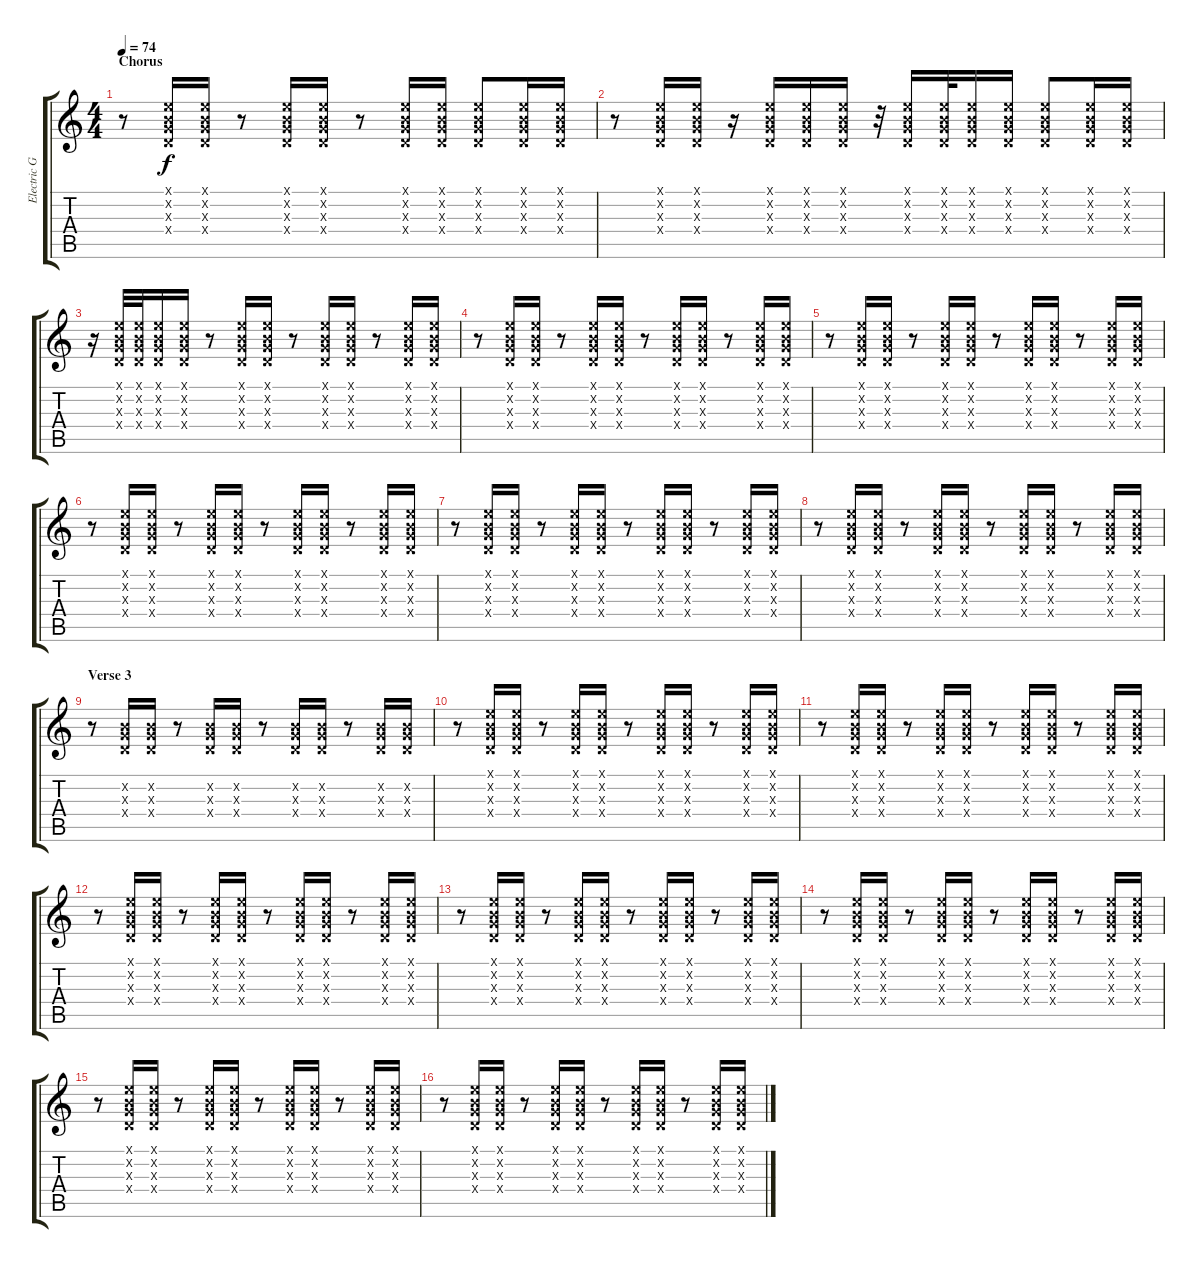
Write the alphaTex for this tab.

\track ("Electric Guitar (Walsh-3)" "Electric G") {instrument overdrivenguitar}
\staff {score tabs}
\tuning (E4 B3 G3 D3 A2 E2) {hide}
\ts (4 4)
\section ("" "Chorus")
\tempo 74
\clef g2
\ks c
r.8{dy f} (0.1{x} 0.2{x} 0.3{x} 0.4{x}).16 (0.1{x} 0.2{x} 0.3{x} 0.4{x}).16 r.8 (0.1{x} 0.2{x} 0.3{x} 0.4{x}).16 (0.1{x} 0.2{x} 0.3{x} 0.4{x}).16 r.8 (0.1{x} 0.2{x} 0.3{x} 0.4{x}).16 (0.1{x} 0.2{x} 0.3{x} 0.4{x}).16 (0.1{x} 0.2{x} 0.3{x} 0.4{x}).8 (0.1{x} 0.2{x} 0.3{x} 0.4{x}).16 (0.1{x} 0.2{x} 0.3{x} 0.4{x}).16 |
r.8 (0.1{x} 0.2{x} 0.3{x} 0.4{x}).16 (0.1{x} 0.2{x} 0.3{x} 0.4{x}).16 r.16 (0.1{x} 0.2{x} 0.3{x} 0.4{x}).16 (0.1{x} 0.2{x} 0.3{x} 0.4{x}).16 (0.1{x} 0.2{x} 0.3{x} 0.4{x}).16 r.32 (0.1{x} 0.2{x} 0.3{x} 0.4{x}).16 (0.1{x} 0.2{x} 0.3{x} 0.4{x}).32 (0.1{x} 0.2{x} 0.3{x} 0.4{x}).16 (0.1{x} 0.2{x} 0.3{x} 0.4{x}).16 (0.1{x} 0.2{x} 0.3{x} 0.4{x}).8 (0.1{x} 0.2{x} 0.3{x} 0.4{x}).16 (0.1{x} 0.2{x} 0.3{x} 0.4{x}).16 |
r.16 (0.1{x} 0.2{x} 0.3{x} 0.4{x}).32 (0.1{x} 0.2{x} 0.3{x} 0.4{x}).32 (0.1{x} 0.2{x} 0.3{x} 0.4{x}).16 (0.1{x} 0.2{x} 0.3{x} 0.4{x}).16 r.8 (0.1{x} 0.2{x} 0.3{x} 0.4{x}).16 (0.1{x} 0.2{x} 0.3{x} 0.4{x}).16 r.8 (0.1{x} 0.2{x} 0.3{x} 0.4{x}).16 (0.1{x} 0.2{x} 0.3{x} 0.4{x}).16 r.8 (0.1{x} 0.2{x} 0.3{x} 0.4{x}).16 (0.1{x} 0.2{x} 0.3{x} 0.4{x}).16 |
r.8 (0.1{x} 0.2{x} 0.3{x} 0.4{x}).16 (0.1{x} 0.2{x} 0.3{x} 0.4{x}).16 r.8 (0.1{x} 0.2{x} 0.3{x} 0.4{x}).16 (0.1{x} 0.2{x} 0.3{x} 0.4{x}).16 r.8 (0.1{x} 0.2{x} 0.3{x} 0.4{x}).16 (0.1{x} 0.2{x} 0.3{x} 0.4{x}).16 r.8 (0.1{x} 0.2{x} 0.3{x} 0.4{x}).16 (0.1{x} 0.2{x} 0.3{x} 0.4{x}).16 |
r.8 (0.1{x} 0.2{x} 0.3{x} 0.4{x}).16 (0.1{x} 0.2{x} 0.3{x} 0.4{x}).16 r.8 (0.1{x} 0.2{x} 0.3{x} 0.4{x}).16 (0.1{x} 0.2{x} 0.3{x} 0.4{x}).16 r.8 (0.1{x} 0.2{x} 0.3{x} 0.4{x}).16 (0.1{x} 0.2{x} 0.3{x} 0.4{x}).16 r.8 (0.1{x} 0.2{x} 0.3{x} 0.4{x}).16 (0.1{x} 0.2{x} 0.3{x} 0.4{x}).16 |
r.8 (0.1{x} 0.2{x} 0.3{x} 0.4{x}).16 (0.1{x} 0.2{x} 0.3{x} 0.4{x}).16 r.8 (0.1{x} 0.2{x} 0.3{x} 0.4{x}).16 (0.1{x} 0.2{x} 0.3{x} 0.4{x}).16 r.8 (0.1{x} 0.2{x} 0.3{x} 0.4{x}).16 (0.1{x} 0.2{x} 0.3{x} 0.4{x}).16 r.8 (0.1{x} 0.2{x} 0.3{x} 0.4{x}).16 (0.1{x} 0.2{x} 0.3{x} 0.4{x}).16 |
r.8 (0.1{x} 0.2{x} 0.3{x} 0.4{x}).16 (0.1{x} 0.2{x} 0.3{x} 0.4{x}).16 r.8 (0.1{x} 0.2{x} 0.3{x} 0.4{x}).16 (0.1{x} 0.2{x} 0.3{x} 0.4{x}).16 r.8 (0.1{x} 0.2{x} 0.3{x} 0.4{x}).16 (0.1{x} 0.2{x} 0.3{x} 0.4{x}).16 r.8 (0.1{x} 0.2{x} 0.3{x} 0.4{x}).16 (0.1{x} 0.2{x} 0.3{x} 0.4{x}).16 |
r.8 (0.1{x} 0.2{x} 0.3{x} 0.4{x}).16 (0.1{x} 0.2{x} 0.3{x} 0.4{x}).16 r.8 (0.1{x} 0.2{x} 0.3{x} 0.4{x}).16 (0.1{x} 0.2{x} 0.3{x} 0.4{x}).16 r.8 (0.1{x} 0.2{x} 0.3{x} 0.4{x}).16 (0.1{x} 0.2{x} 0.3{x} 0.4{x}).16 r.8 (0.1{x} 0.2{x} 0.3{x} 0.4{x}).16 (0.1{x} 0.2{x} 0.3{x} 0.4{x}).16 |
\section ("" "Verse 3")
r.8 (0.2{x} 0.3{x} 0.4{x}).16 (0.2{x} 0.3{x} 0.4{x}).16 r.8 (0.2{x} 0.3{x} 0.4{x}).16 (0.2{x} 0.3{x} 0.4{x}).16 r.8 (0.2{x} 0.3{x} 0.4{x}).16 (0.2{x} 0.3{x} 0.4{x}).16 r.8 (0.2{x} 0.3{x} 0.4{x}).16 (0.2{x} 0.3{x} 0.4{x}).16 |
r.8 (0.1{x} 0.2{x} 0.3{x} 0.4{x}).16 (0.1{x} 0.2{x} 0.3{x} 0.4{x}).16 r.8 (0.1{x} 0.2{x} 0.3{x} 0.4{x}).16 (0.1{x} 0.2{x} 0.3{x} 0.4{x}).16 r.8 (0.1{x} 0.2{x} 0.3{x} 0.4{x}).16 (0.1{x} 0.2{x} 0.3{x} 0.4{x}).16 r.8 (0.1{x} 0.2{x} 0.3{x} 0.4{x}).16 (0.1{x} 0.2{x} 0.3{x} 0.4{x}).16 |
r.8 (0.1{x} 0.2{x} 0.3{x} 0.4{x}).16 (0.1{x} 0.2{x} 0.3{x} 0.4{x}).16 r.8 (0.1{x} 0.2{x} 0.3{x} 0.4{x}).16 (0.1{x} 0.2{x} 0.3{x} 0.4{x}).16 r.8 (0.1{x} 0.2{x} 0.3{x} 0.4{x}).16 (0.1{x} 0.2{x} 0.3{x} 0.4{x}).16 r.8 (0.1{x} 0.2{x} 0.3{x} 0.4{x}).16 (0.1{x} 0.2{x} 0.3{x} 0.4{x}).16 |
r.8 (0.1{x} 0.2{x} 0.3{x} 0.4{x}).16 (0.1{x} 0.2{x} 0.3{x} 0.4{x}).16 r.8 (0.1{x} 0.2{x} 0.3{x} 0.4{x}).16 (0.1{x} 0.2{x} 0.3{x} 0.4{x}).16 r.8 (0.1{x} 0.2{x} 0.3{x} 0.4{x}).16 (0.1{x} 0.2{x} 0.3{x} 0.4{x}).16 r.8 (0.1{x} 0.2{x} 0.3{x} 0.4{x}).16 (0.1{x} 0.2{x} 0.3{x} 0.4{x}).16 |
r.8 (0.1{x} 0.2{x} 0.3{x} 0.4{x}).16 (0.1{x} 0.2{x} 0.3{x} 0.4{x}).16 r.8 (0.1{x} 0.2{x} 0.3{x} 0.4{x}).16 (0.1{x} 0.2{x} 0.3{x} 0.4{x}).16 r.8 (0.1{x} 0.2{x} 0.3{x} 0.4{x}).16 (0.1{x} 0.2{x} 0.3{x} 0.4{x}).16 r.8 (0.1{x} 0.2{x} 0.3{x} 0.4{x}).16 (0.1{x} 0.2{x} 0.3{x} 0.4{x}).16 |
r.8 (0.1{x} 0.2{x} 0.3{x} 0.4{x}).16 (0.1{x} 0.2{x} 0.3{x} 0.4{x}).16 r.8 (0.1{x} 0.2{x} 0.3{x} 0.4{x}).16 (0.1{x} 0.2{x} 0.3{x} 0.4{x}).16 r.8 (0.1{x} 0.2{x} 0.3{x} 0.4{x}).16 (0.1{x} 0.2{x} 0.3{x} 0.4{x}).16 r.8 (0.1{x} 0.2{x} 0.3{x} 0.4{x}).16 (0.1{x} 0.2{x} 0.3{x} 0.4{x}).16 |
r.8 (0.1{x} 0.2{x} 0.3{x} 0.4{x}).16 (0.1{x} 0.2{x} 0.3{x} 0.4{x}).16 r.8 (0.1{x} 0.2{x} 0.3{x} 0.4{x}).16 (0.1{x} 0.2{x} 0.3{x} 0.4{x}).16 r.8 (0.1{x} 0.2{x} 0.3{x} 0.4{x}).16 (0.1{x} 0.2{x} 0.3{x} 0.4{x}).16 r.8 (0.1{x} 0.2{x} 0.3{x} 0.4{x}).16 (0.1{x} 0.2{x} 0.3{x} 0.4{x}).16 |
r.8 (0.1{x} 0.2{x} 0.3{x} 0.4{x}).16 (0.1{x} 0.2{x} 0.3{x} 0.4{x}).16 r.8 (0.1{x} 0.2{x} 0.3{x} 0.4{x}).16 (0.1{x} 0.2{x} 0.3{x} 0.4{x}).16 r.8 (0.1{x} 0.2{x} 0.3{x} 0.4{x}).16 (0.1{x} 0.2{x} 0.3{x} 0.4{x}).16 r.8 (0.1{x} 0.2{x} 0.3{x} 0.4{x}).16 (0.1{x} 0.2{x} 0.3{x} 0.4{x}).16
